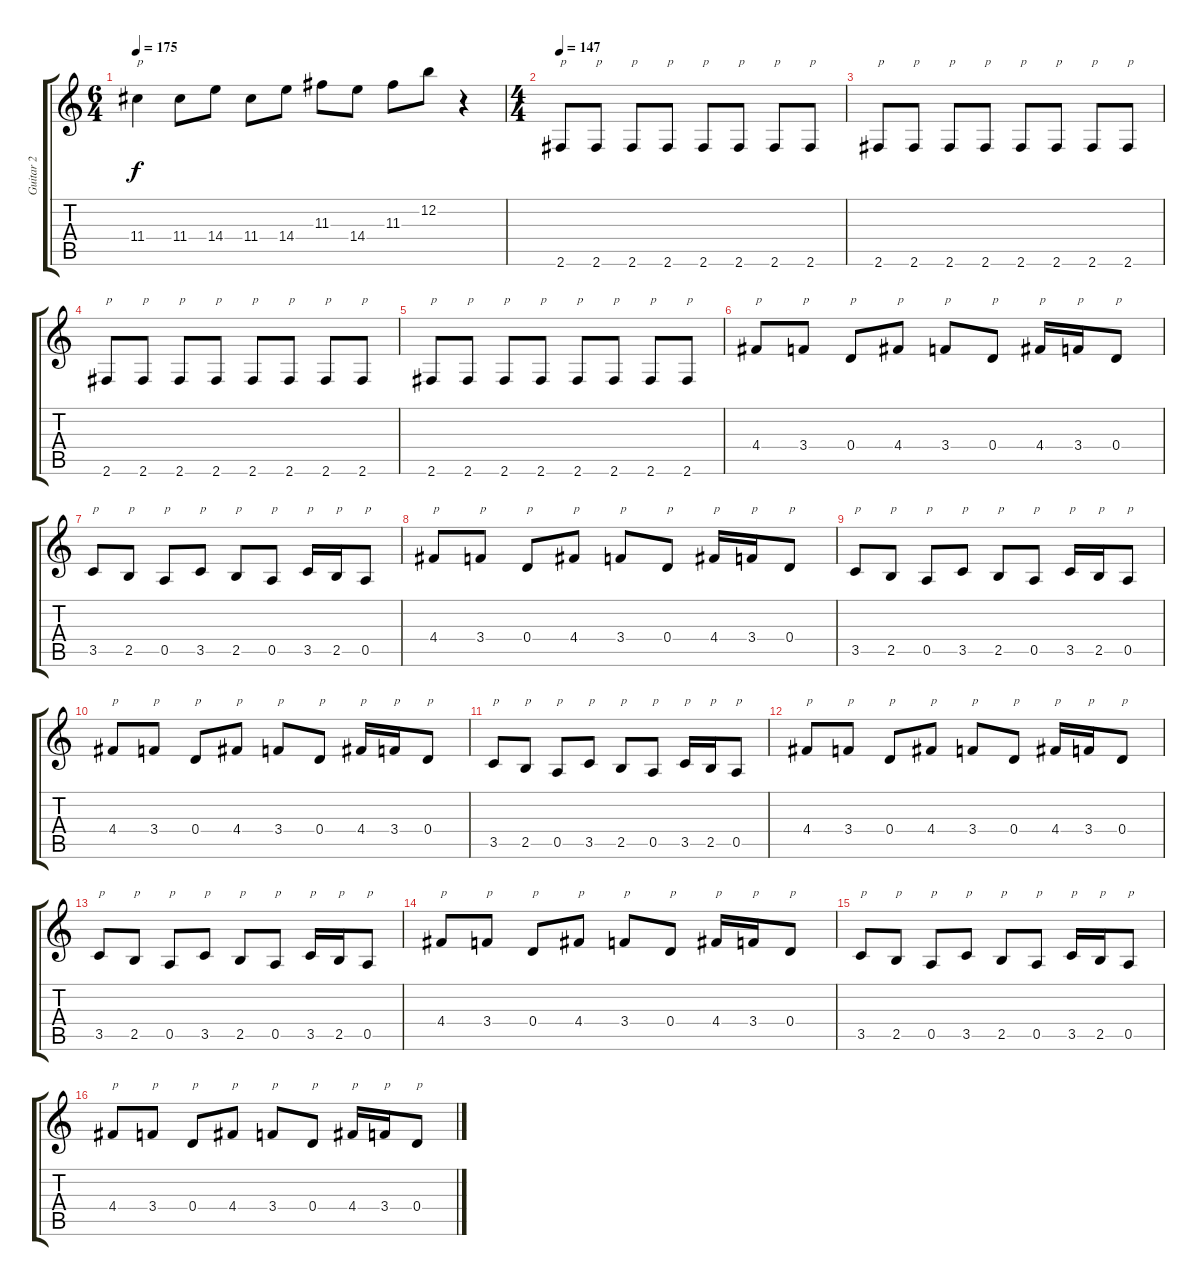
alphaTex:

\track ("Guitar 2" "Guitar 2") {instrument distortionguitar}
\staff {score tabs}
\tuning (E4 B3 G3 D3 A2 E2) {hide}
\ts (6 4)
\tempo 175
\clef g2
\ks c
11.4.4{txt "p" dy f} 11.4.8 14.4.8 11.4.8 14.4.8 11.3.8 14.4.8 11.3.8 12.2.8 r.4 |
\ts (4 4)
\tempo 147
2.6.8{txt "p"} 2.6.8{txt "p"} 2.6.8{txt "p"} 2.6.8{txt "p"} 2.6.8{txt "p"} 2.6.8{txt "p"} 2.6.8{txt "p"} 2.6.8{txt "p"} |
2.6.8{txt "p"} 2.6.8{txt "p"} 2.6.8{txt "p"} 2.6.8{txt "p"} 2.6.8{txt "p"} 2.6.8{txt "p"} 2.6.8{txt "p"} 2.6.8{txt "p"} |
2.6.8{txt "p"} 2.6.8{txt "p"} 2.6.8{txt "p"} 2.6.8{txt "p"} 2.6.8{txt "p"} 2.6.8{txt "p"} 2.6.8{txt "p"} 2.6.8{txt "p"} |
2.6.8{txt "p"} 2.6.8{txt "p"} 2.6.8{txt "p"} 2.6.8{txt "p"} 2.6.8{txt "p"} 2.6.8{txt "p"} 2.6.8{txt "p"} 2.6.8{txt "p"} |
4.4.8{txt "p"} 3.4.8{txt "p"} 0.4.8{txt "p"} 4.4.8{txt "p"} 3.4.8{txt "p"} 0.4.8{txt "p"} 4.4.16{txt "p"} 3.4.16{txt "p"} 0.4.8{txt "p"} |
3.5.8{txt "p"} 2.5.8{txt "p"} 0.5.8{txt "p"} 3.5.8{txt "p"} 2.5.8{txt "p"} 0.5.8{txt "p"} 3.5.16{txt "p"} 2.5.16{txt "p"} 0.5.8{txt "p"} |
4.4.8{txt "p"} 3.4.8{txt "p"} 0.4.8{txt "p"} 4.4.8{txt "p"} 3.4.8{txt "p"} 0.4.8{txt "p"} 4.4.16{txt "p"} 3.4.16{txt "p"} 0.4.8{txt "p"} |
3.5.8{txt "p"} 2.5.8{txt "p"} 0.5.8{txt "p"} 3.5.8{txt "p"} 2.5.8{txt "p"} 0.5.8{txt "p"} 3.5.16{txt "p"} 2.5.16{txt "p"} 0.5.8{txt "p"} |
4.4.8{txt "p"} 3.4.8{txt "p"} 0.4.8{txt "p"} 4.4.8{txt "p"} 3.4.8{txt "p"} 0.4.8{txt "p"} 4.4.16{txt "p"} 3.4.16{txt "p"} 0.4.8{txt "p"} |
3.5.8{txt "p"} 2.5.8{txt "p"} 0.5.8{txt "p"} 3.5.8{txt "p"} 2.5.8{txt "p"} 0.5.8{txt "p"} 3.5.16{txt "p"} 2.5.16{txt "p"} 0.5.8{txt "p"} |
4.4.8{txt "p"} 3.4.8{txt "p"} 0.4.8{txt "p"} 4.4.8{txt "p"} 3.4.8{txt "p"} 0.4.8{txt "p"} 4.4.16{txt "p"} 3.4.16{txt "p"} 0.4.8{txt "p"} |
3.5.8{txt "p"} 2.5.8{txt "p"} 0.5.8{txt "p"} 3.5.8{txt "p"} 2.5.8{txt "p"} 0.5.8{txt "p"} 3.5.16{txt "p"} 2.5.16{txt "p"} 0.5.8{txt "p"} |
4.4.8{txt "p"} 3.4.8{txt "p"} 0.4.8{txt "p"} 4.4.8{txt "p"} 3.4.8{txt "p"} 0.4.8{txt "p"} 4.4.16{txt "p"} 3.4.16{txt "p"} 0.4.8{txt "p"} |
3.5.8{txt "p"} 2.5.8{txt "p"} 0.5.8{txt "p"} 3.5.8{txt "p"} 2.5.8{txt "p"} 0.5.8{txt "p"} 3.5.16{txt "p"} 2.5.16{txt "p"} 0.5.8{txt "p"} |
4.4.8{txt "p"} 3.4.8{txt "p"} 0.4.8{txt "p"} 4.4.8{txt "p"} 3.4.8{txt "p"} 0.4.8{txt "p"} 4.4.16{txt "p"} 3.4.16{txt "p"} 0.4.8{txt "p"}
